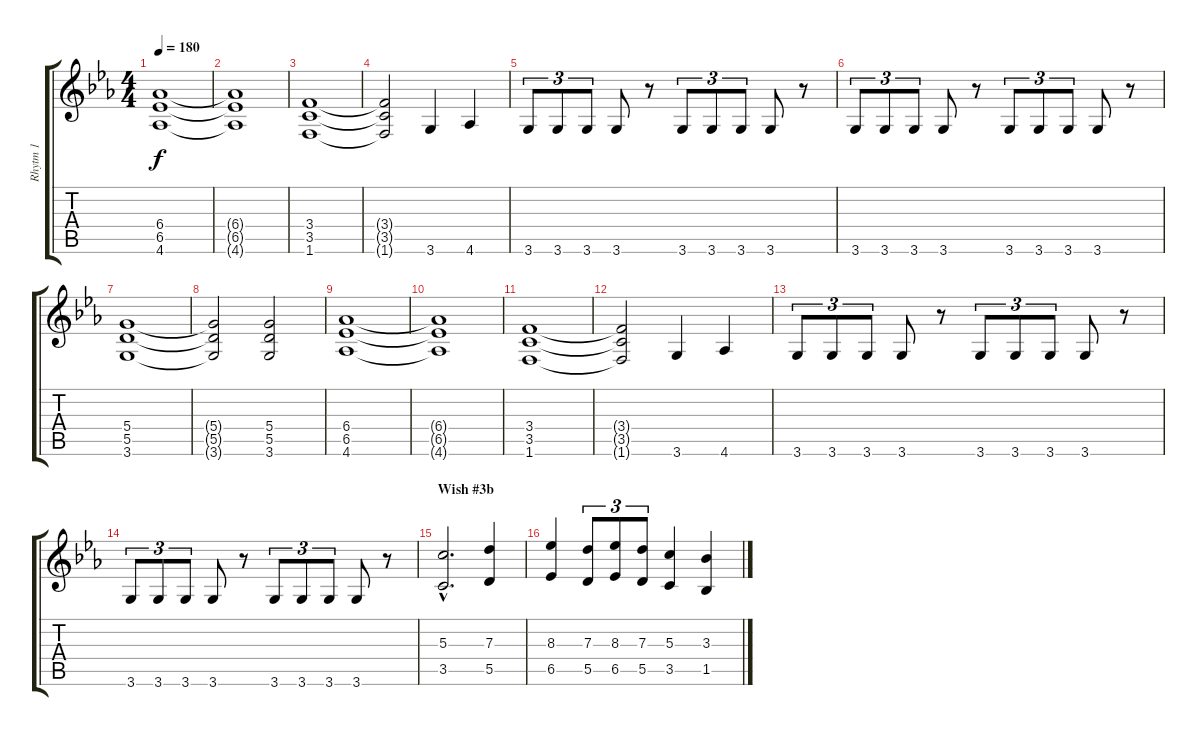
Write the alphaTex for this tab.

\track ("Rhytm 1" "Rhytm 1") {instrument overdrivenguitar}
\staff {score tabs}
\tuning (E4 B3 G3 D3 A2 E2) {hide}
\ts (4 4)
\tempo 180
\clef g2
\ks eb
(6.4 6.5 4.6).1{dy f} |
(6.4{t} 6.5{t} 4.6{t}).1 |
(3.4 3.5 1.6).1 |
(3.4{t} 3.5{t} 1.6{t}).2 3.6.4 4.6.4 |
3.6.8{tu (3 2)} 3.6.8{tu (3 2)} 3.6.8{tu (3 2)} 3.6.8 r.8 3.6.8{tu (3 2)} 3.6.8{tu (3 2)} 3.6.8{tu (3 2)} 3.6.8 r.8 |
3.6.8{tu (3 2)} 3.6.8{tu (3 2)} 3.6.8{tu (3 2)} 3.6.8 r.8 3.6.8{tu (3 2)} 3.6.8{tu (3 2)} 3.6.8{tu (3 2)} 3.6.8 r.8 |
(5.4 5.5 3.6).1 |
(5.4{t} 5.5{t} 3.6{t}).2 (5.4 5.5 3.6).2 |
(6.4 6.5 4.6).1 |
(6.4{t} 6.5{t} 4.6{t}).1 |
(3.4 3.5 1.6).1 |
(3.4{t} 3.5{t} 1.6{t}).2 3.6.4 4.6.4 |
3.6.8{tu (3 2)} 3.6.8{tu (3 2)} 3.6.8{tu (3 2)} 3.6.8 r.8 3.6.8{tu (3 2)} 3.6.8{tu (3 2)} 3.6.8{tu (3 2)} 3.6.8 r.8 |
3.6.8{tu (3 2)} 3.6.8{tu (3 2)} 3.6.8{tu (3 2)} 3.6.8 r.8 3.6.8{tu (3 2)} 3.6.8{tu (3 2)} 3.6.8{tu (3 2)} 3.6.8 r.8 |
\section ("" "Wish #3b")
(5.3{hac} 3.5{hac}).2{d} (7.3 5.5).4 |
(8.3 6.5).4 (7.3 5.5).8{tu (3 2)} (8.3 6.5).8{tu (3 2)} (7.3 5.5).8{tu (3 2)} (5.3 3.5).4 (3.3 1.5).4
